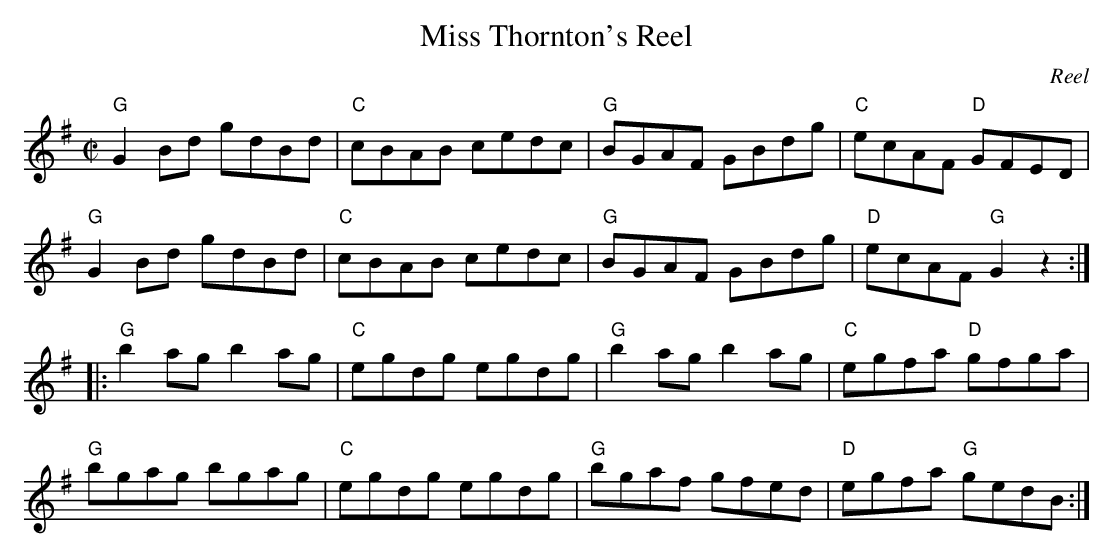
X:1
T:Miss Thornton's Reel
M:C|
L:1/8
C:Reel
K:G
"G"G2Bd gdBd | "C"cBAB cedc | "G"BGAF GBdg | "C"ecAF "D"GFED |
"G"G2Bd gdBd | "C"cBAB cedc | "G"BGAF GBdg | "D"ecAF "G"G2z2 :|
|:"G"b2agb2ag | "C"egdg egdg | "G"b2agb2ag | "C"egfa "D"gfga |
"G"bgag bgag | "C"egdg egdg | "G"bgaf gfed | "D"egfa "G"gedB :|]
